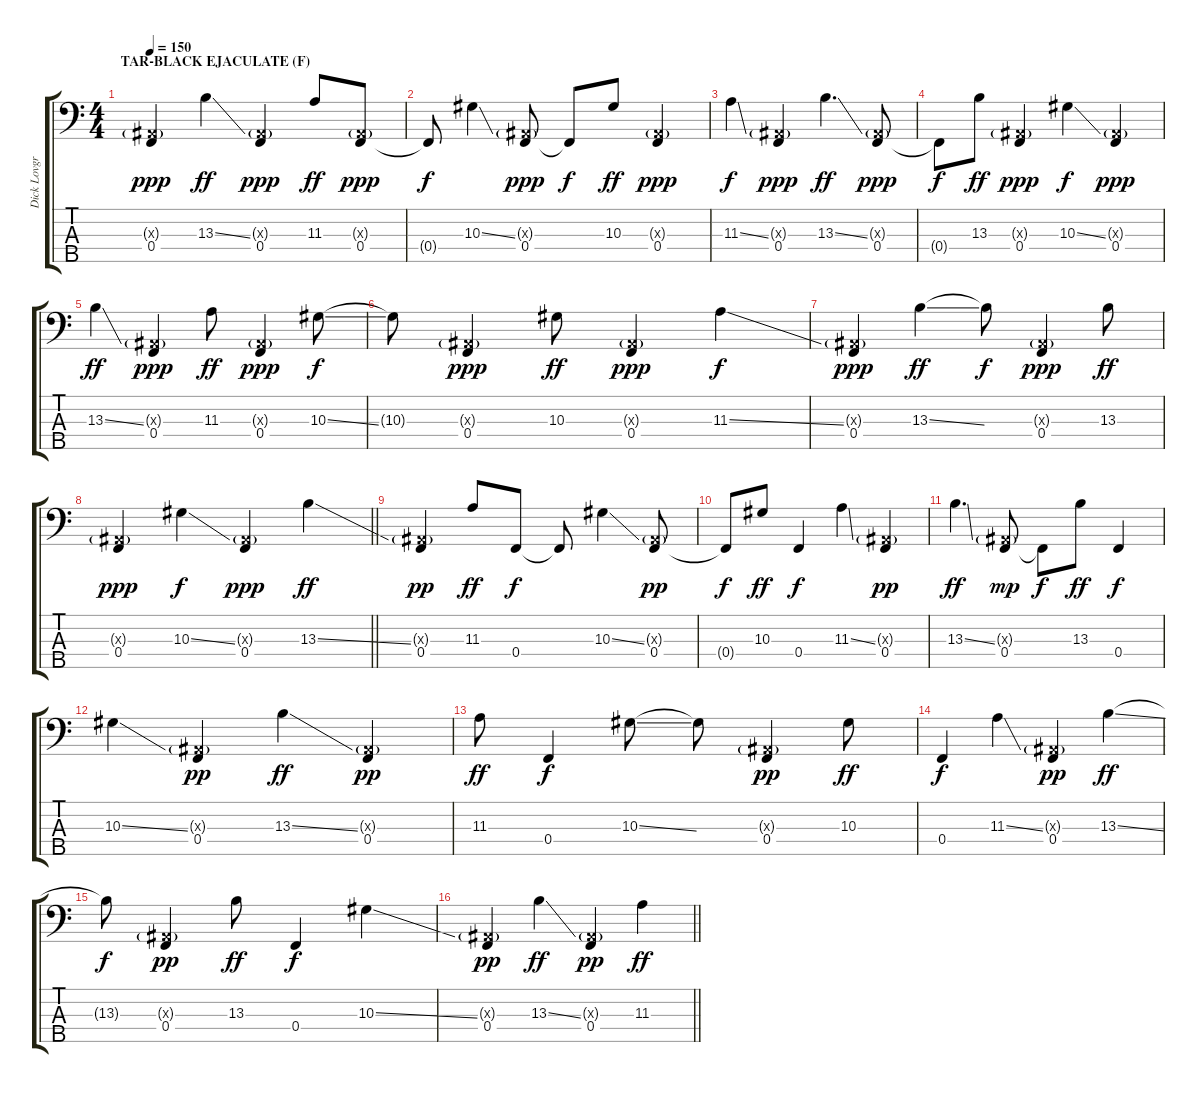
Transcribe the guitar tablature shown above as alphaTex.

\track ("Dick Lovgren (Bass in F)" "Dick Lovgr") {instrument slapbass1}
\staff {score tabs}
\tuning (Ab2 Eb2 Bb1 F1 C1) {hide}
\ts (4 4)
\section ("" "TAR-BLACK EJACULATE (F)")
\tempo 150
\clef f4
\ks c
(0.3{g x} 0.4).4{dy ppp} 13.3{ss}.4{dy ff} (0.3{g x} 0.4).4{dy ppp} 11.3.8{dy ff} (0.3{g x} 0.4).8{dy ppp} |
0.4{t}.8{dy f} 10.3{ss}.4 (0.3{g x} 0.4).8{dy ppp} 0.4{t}.8{dy f} 10.3.8{dy ff} (0.3{g x} 0.4).4{dy ppp} |
11.3{ss}.4{dy f} (0.3{g x} 0.4).4{dy ppp} 13.3{ss}.4{d dy ff} (0.3{g x} 0.4).8{dy ppp} |
0.4{t}.8{dy f} 13.3.8{dy ff} (0.3{g x} 0.4).4{dy ppp} 10.3{ss}.4{dy f} (0.3{g x} 0.4).4{dy ppp} |
13.3{ss}.4{dy ff} (0.3{g x} 0.4).4{dy ppp} 11.3.8{dy ff} (0.3{g x} 0.4).4{dy ppp} 10.3{ss}.8{dy f} |
10.3{t}.8 (0.3{g x} 0.4).4{dy ppp} 10.3.8{dy ff} (0.3{g x} 0.4).4{dy ppp} 11.3{ss}.4{dy f} |
(0.3{g x} 0.4).4{dy ppp} 13.3{ss}.4{dy ff} 13.3{t}.8{dy f} (0.3{g x} 0.4).4{dy ppp} 13.3.8{dy ff} |
\barLineRight lightlight
(0.3{g x} 0.4).4{dy ppp} 10.3{ss}.4{dy f} (0.3{g x} 0.4).4{dy ppp} 13.3{ss}.4{dy ff} |
(0.3{g x} 0.4).4{dy pp} 11.3.8{dy ff} 0.4.8{dy f} 0.4{t}.8 10.3{ss}.4 (0.3{g x} 0.4).8{dy pp} |
0.4{t}.8{dy f} 10.3.8{dy ff} 0.4.4{dy f} 11.3{ss}.4 (0.3{g x} 0.4).4{dy pp} |
13.3{ss}.4{d dy ff} (0.3{g x} 0.4).8{dy mp} 0.4{t}.8{dy f} 13.3.8{dy ff} 0.4.4{dy f} |
10.3{ss}.4 (0.3{g x} 0.4).4{dy pp} 13.3{ss}.4{dy ff} (0.3{g x} 0.4).4{dy pp} |
11.3.8{dy ff} 0.4.4{dy f} 10.3{ss}.8 10.3{t}.8 (0.3{g x} 0.4).4{dy pp} 10.3.8{dy ff} |
0.4.4{dy f} 11.3{ss}.4 (0.3{g x} 0.4).4{dy pp} 13.3{ss}.4{dy ff} |
13.3{t}.8{dy f} (0.3{g x} 0.4).4{dy pp} 13.3.8{dy ff} 0.4.4{dy f} 10.3{ss}.4 |
\barLineRight lightlight
(0.3{g x} 0.4).4{dy pp} 13.3{ss}.4{dy ff} (0.3{g x} 0.4).4{dy pp} 11.3{ss}.4{dy ff}
